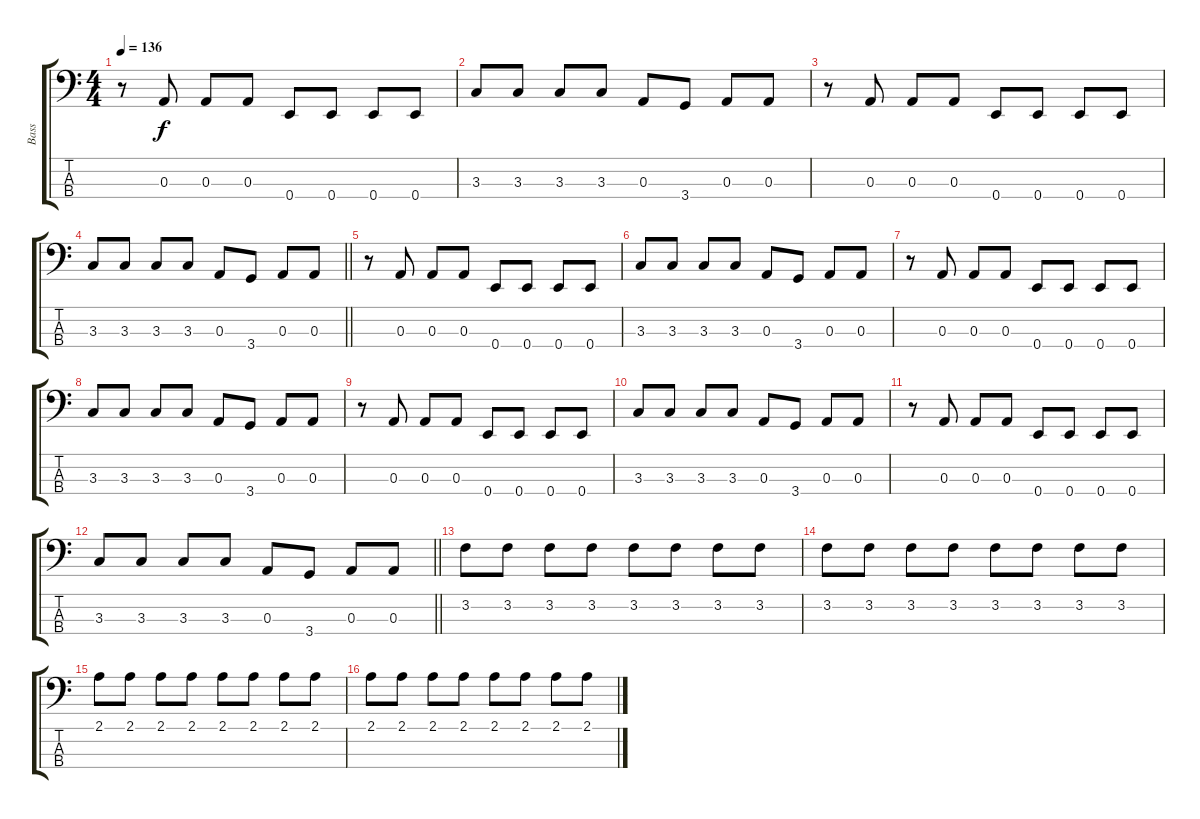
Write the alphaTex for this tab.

\track ("Bass" "Bass") {instrument electricbassfinger}
\staff {score tabs}
\tuning (G2 D2 A1 E1) {hide}
\ts (4 4)
\tempo 136
\clef f4
\ks c
r.8{dy f} 0.3.8 0.3.8 0.3.8 0.4.8 0.4.8 0.4.8 0.4.8 |
3.3.8 3.3.8 3.3.8 3.3.8 0.3.8 3.4.8 0.3.8 0.3.8 |
r.8 0.3.8 0.3.8 0.3.8 0.4.8 0.4.8 0.4.8 0.4.8 |
\barLineRight lightlight
3.3.8 3.3.8 3.3.8 3.3.8 0.3.8 3.4.8 0.3.8 0.3.8 |
\section ("" "")
r.8 0.3.8 0.3.8 0.3.8 0.4.8 0.4.8 0.4.8 0.4.8 |
3.3.8 3.3.8 3.3.8 3.3.8 0.3.8 3.4.8 0.3.8 0.3.8 |
r.8 0.3.8 0.3.8 0.3.8 0.4.8 0.4.8 0.4.8 0.4.8 |
3.3.8 3.3.8 3.3.8 3.3.8 0.3.8 3.4.8 0.3.8 0.3.8 |
r.8 0.3.8 0.3.8 0.3.8 0.4.8 0.4.8 0.4.8 0.4.8 |
3.3.8 3.3.8 3.3.8 3.3.8 0.3.8 3.4.8 0.3.8 0.3.8 |
r.8 0.3.8 0.3.8 0.3.8 0.4.8 0.4.8 0.4.8 0.4.8 |
\barLineRight lightlight
3.3.8 3.3.8 3.3.8 3.3.8 0.3.8 3.4.8 0.3.8 0.3.8 |
\section ("" "")
3.2.8 3.2.8 3.2.8 3.2.8 3.2.8 3.2.8 3.2.8 3.2.8 |
3.2.8 3.2.8 3.2.8 3.2.8 3.2.8 3.2.8 3.2.8 3.2.8 |
2.1.8 2.1.8 2.1.8 2.1.8 2.1.8 2.1.8 2.1.8 2.1.8 |
2.1.8 2.1.8 2.1.8 2.1.8 2.1.8 2.1.8 2.1.8 2.1.8
